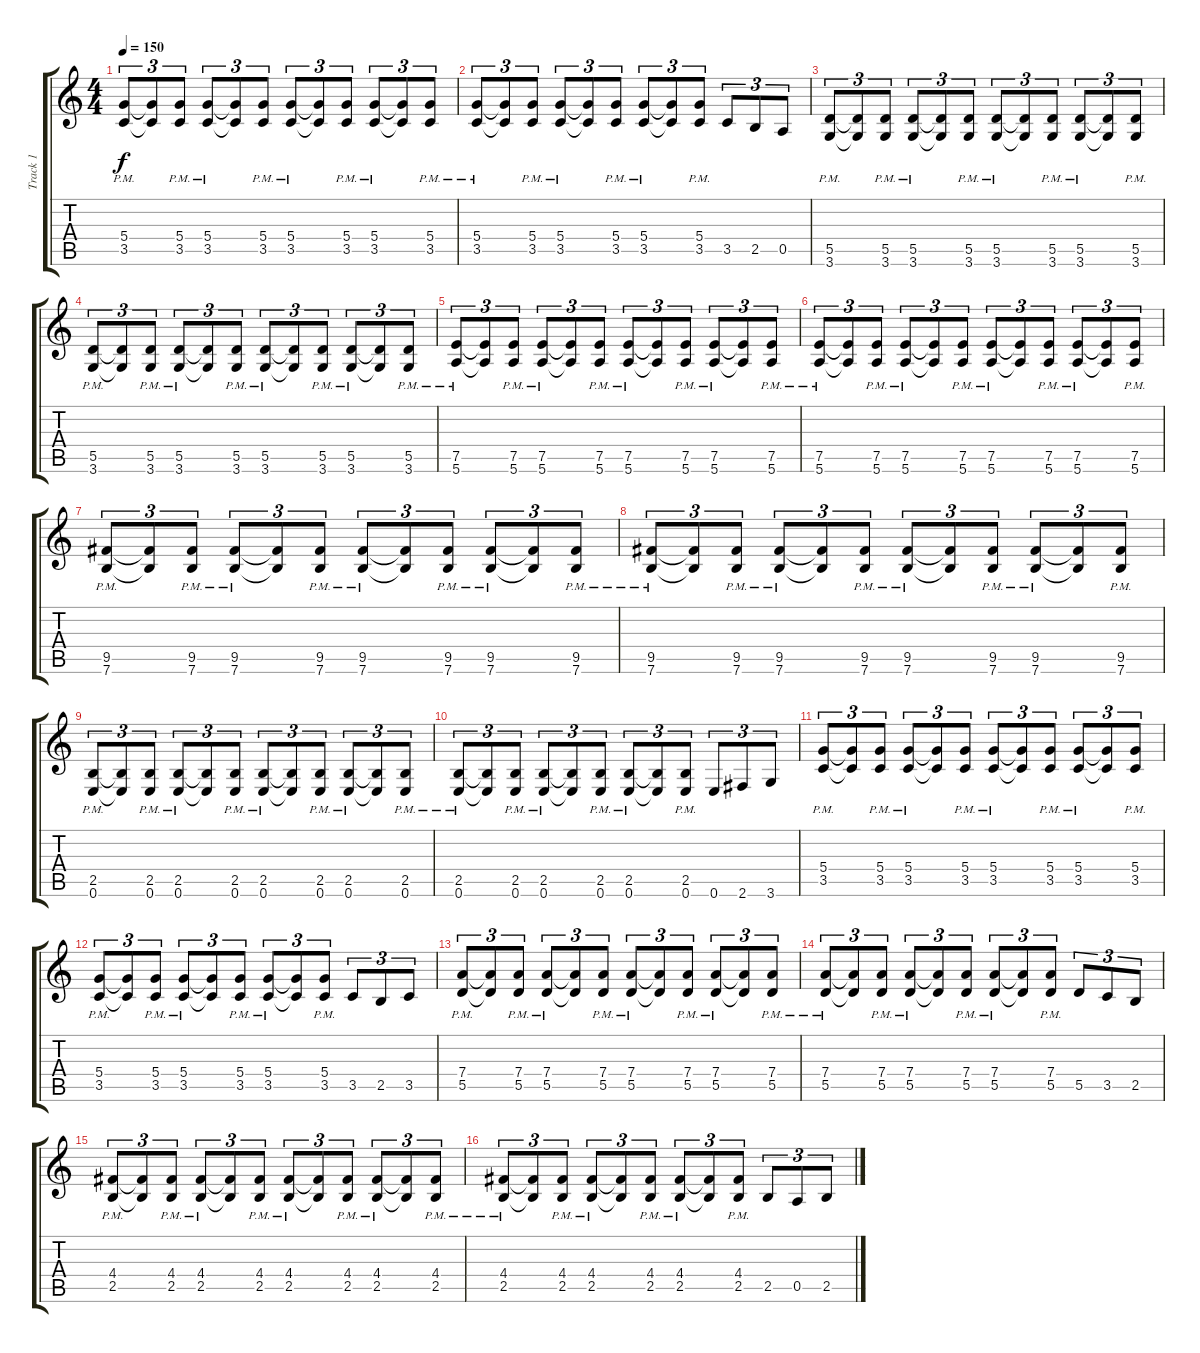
\track ("Track 1" "Track 1") {instrument distortionguitar}
\staff {score tabs}
\tuning (E4 B3 G3 D3 A2 E2) {hide}
\ts (4 4)
\tempo 150
\clef g2
\ks c
(5.4{pm} 3.5{pm}).8{tu (3 2) dy f} (5.4{t} 3.5{t}).8{tu (3 2)} (5.4{pm} 3.5{pm}).8{tu (3 2)} (5.4{pm} 3.5{pm}).8{tu (3 2)} (5.4{t} 3.5{t}).8{tu (3 2)} (5.4{pm} 3.5{pm}).8{tu (3 2)} (5.4{pm} 3.5{pm}).8{tu (3 2)} (5.4{t} 3.5{t}).8{tu (3 2)} (5.4{pm} 3.5{pm}).8{tu (3 2)} (5.4{pm} 3.5{pm}).8{tu (3 2)} (5.4{t} 3.5{t}).8{tu (3 2)} (5.4{pm} 3.5{pm}).8{tu (3 2)} |
(5.4{pm} 3.5{pm}).8{tu (3 2)} (5.4{t} 3.5{t}).8{tu (3 2)} (5.4{pm} 3.5{pm}).8{tu (3 2)} (5.4{pm} 3.5{pm}).8{tu (3 2)} (5.4{t} 3.5{t}).8{tu (3 2)} (5.4{pm} 3.5{pm}).8{tu (3 2)} (5.4{pm} 3.5{pm}).8{tu (3 2)} (5.4{t} 3.5{t}).8{tu (3 2)} (5.4{pm} 3.5{pm}).8{tu (3 2)} 3.5.8{tu (3 2)} 2.5.8{tu (3 2)} 0.5.8{tu (3 2)} |
(5.5{pm} 3.6{pm}).8{tu (3 2)} (5.5{t} 3.6{t}).8{tu (3 2)} (5.5{pm} 3.6{pm}).8{tu (3 2)} (5.5{pm} 3.6{pm}).8{tu (3 2)} (5.5{t} 3.6{t}).8{tu (3 2)} (5.5{pm} 3.6{pm}).8{tu (3 2)} (5.5{pm} 3.6{pm}).8{tu (3 2)} (5.5{t} 3.6{t}).8{tu (3 2)} (5.5{pm} 3.6{pm}).8{tu (3 2)} (5.5{pm} 3.6{pm}).8{tu (3 2)} (5.5{t} 3.6{t}).8{tu (3 2)} (5.5{pm} 3.6{pm}).8{tu (3 2)} |
(5.5{pm} 3.6{pm}).8{tu (3 2)} (5.5{t} 3.6{t}).8{tu (3 2)} (5.5{pm} 3.6{pm}).8{tu (3 2)} (5.5{pm} 3.6{pm}).8{tu (3 2)} (5.5{t} 3.6{t}).8{tu (3 2)} (5.5{pm} 3.6{pm}).8{tu (3 2)} (5.5{pm} 3.6{pm}).8{tu (3 2)} (5.5{t} 3.6{t}).8{tu (3 2)} (5.5{pm} 3.6{pm}).8{tu (3 2)} (5.5{pm} 3.6{pm}).8{tu (3 2)} (5.5{t} 3.6{t}).8{tu (3 2)} (5.5{pm} 3.6{pm}).8{tu (3 2)} |
(7.5{pm} 5.6{pm}).8{tu (3 2)} (7.5{t} 5.6{t}).8{tu (3 2)} (7.5{pm} 5.6{pm}).8{tu (3 2)} (7.5{pm} 5.6{pm}).8{tu (3 2)} (7.5{t} 5.6{t}).8{tu (3 2)} (7.5{pm} 5.6{pm}).8{tu (3 2)} (7.5{pm} 5.6{pm}).8{tu (3 2)} (7.5{t} 5.6{t}).8{tu (3 2)} (7.5{pm} 5.6{pm}).8{tu (3 2)} (7.5{pm} 5.6{pm}).8{tu (3 2)} (7.5{t} 5.6{t}).8{tu (3 2)} (7.5{pm} 5.6{pm}).8{tu (3 2)} |
(7.5{pm} 5.6{pm}).8{tu (3 2)} (7.5{t} 5.6{t}).8{tu (3 2)} (7.5{pm} 5.6{pm}).8{tu (3 2)} (7.5{pm} 5.6{pm}).8{tu (3 2)} (7.5{t} 5.6{t}).8{tu (3 2)} (7.5{pm} 5.6{pm}).8{tu (3 2)} (7.5{pm} 5.6{pm}).8{tu (3 2)} (7.5{t} 5.6{t}).8{tu (3 2)} (7.5{pm} 5.6{pm}).8{tu (3 2)} (7.5{pm} 5.6{pm}).8{tu (3 2)} (7.5{t} 5.6{t}).8{tu (3 2)} (7.5{pm} 5.6{pm}).8{tu (3 2)} |
(9.5{pm} 7.6{pm}).8{tu (3 2)} (9.5{t} 7.6{t}).8{tu (3 2)} (9.5{pm} 7.6{pm}).8{tu (3 2)} (9.5{pm} 7.6{pm}).8{tu (3 2)} (9.5{t} 7.6{t}).8{tu (3 2)} (9.5{pm} 7.6{pm}).8{tu (3 2)} (9.5{pm} 7.6{pm}).8{tu (3 2)} (9.5{t} 7.6{t}).8{tu (3 2)} (9.5{pm} 7.6{pm}).8{tu (3 2)} (9.5{pm} 7.6{pm}).8{tu (3 2)} (9.5{t} 7.6{t}).8{tu (3 2)} (9.5{pm} 7.6{pm}).8{tu (3 2)} |
(9.5{pm} 7.6{pm}).8{tu (3 2)} (9.5{t} 7.6{t}).8{tu (3 2)} (9.5{pm} 7.6{pm}).8{tu (3 2)} (9.5{pm} 7.6{pm}).8{tu (3 2)} (9.5{t} 7.6{t}).8{tu (3 2)} (9.5{pm} 7.6{pm}).8{tu (3 2)} (9.5{pm} 7.6{pm}).8{tu (3 2)} (9.5{t} 7.6{t}).8{tu (3 2)} (9.5{pm} 7.6{pm}).8{tu (3 2)} (9.5{pm} 7.6{pm}).8{tu (3 2)} (9.5{t} 7.6{t}).8{tu (3 2)} (9.5{pm} 7.6{pm}).8{tu (3 2)} |
(2.5{pm} 0.6{pm}).8{tu (3 2)} (2.5{t} 0.6{t}).8{tu (3 2)} (2.5{pm} 0.6{pm}).8{tu (3 2)} (2.5{pm} 0.6{pm}).8{tu (3 2)} (2.5{t} 0.6{t}).8{tu (3 2)} (2.5{pm} 0.6{pm}).8{tu (3 2)} (2.5{pm} 0.6{pm}).8{tu (3 2)} (2.5{t} 0.6{t}).8{tu (3 2)} (2.5{pm} 0.6{pm}).8{tu (3 2)} (2.5{pm} 0.6{pm}).8{tu (3 2)} (2.5{t} 0.6{t}).8{tu (3 2)} (2.5{pm} 0.6{pm}).8{tu (3 2)} |
(2.5{pm} 0.6{pm}).8{tu (3 2)} (2.5{t} 0.6{t}).8{tu (3 2)} (2.5{pm} 0.6{pm}).8{tu (3 2)} (2.5{pm} 0.6{pm}).8{tu (3 2)} (2.5{t} 0.6{t}).8{tu (3 2)} (2.5{pm} 0.6{pm}).8{tu (3 2)} (2.5{pm} 0.6{pm}).8{tu (3 2)} (2.5{t} 0.6{t}).8{tu (3 2)} (2.5{pm} 0.6{pm}).8{tu (3 2)} 0.6.8{tu (3 2)} 2.6.8{tu (3 2)} 3.6.8{tu (3 2)} |
(5.4{pm} 3.5{pm}).8{tu (3 2)} (5.4{t} 3.5{t}).8{tu (3 2)} (5.4{pm} 3.5{pm}).8{tu (3 2)} (5.4{pm} 3.5{pm}).8{tu (3 2)} (5.4{t} 3.5{t}).8{tu (3 2)} (5.4{pm} 3.5{pm}).8{tu (3 2)} (5.4{pm} 3.5{pm}).8{tu (3 2)} (5.4{t} 3.5{t}).8{tu (3 2)} (5.4{pm} 3.5{pm}).8{tu (3 2)} (5.4{pm} 3.5{pm}).8{tu (3 2)} (5.4{t} 3.5{t}).8{tu (3 2)} (5.4{pm} 3.5{pm}).8{tu (3 2)} |
(5.4{pm} 3.5{pm}).8{tu (3 2)} (5.4{t} 3.5{t}).8{tu (3 2)} (5.4{pm} 3.5{pm}).8{tu (3 2)} (5.4{pm} 3.5{pm}).8{tu (3 2)} (5.4{t} 3.5{t}).8{tu (3 2)} (5.4{pm} 3.5{pm}).8{tu (3 2)} (5.4{pm} 3.5{pm}).8{tu (3 2)} (5.4{t} 3.5{t}).8{tu (3 2)} (5.4{pm} 3.5{pm}).8{tu (3 2)} 3.5.8{tu (3 2)} 2.5.8{tu (3 2)} 3.5.8{tu (3 2)} |
(7.4{pm} 5.5{pm}).8{tu (3 2)} (7.4{t} 5.5{t}).8{tu (3 2)} (7.4{pm} 5.5{pm}).8{tu (3 2)} (7.4{pm} 5.5{pm}).8{tu (3 2)} (7.4{t} 5.5{t}).8{tu (3 2)} (7.4{pm} 5.5{pm}).8{tu (3 2)} (7.4{pm} 5.5{pm}).8{tu (3 2)} (7.4{t} 5.5{t}).8{tu (3 2)} (7.4{pm} 5.5{pm}).8{tu (3 2)} (7.4{pm} 5.5{pm}).8{tu (3 2)} (7.4{t} 5.5{t}).8{tu (3 2)} (7.4{pm} 5.5{pm}).8{tu (3 2)} |
(7.4{pm} 5.5{pm}).8{tu (3 2)} (7.4{t} 5.5{t}).8{tu (3 2)} (7.4{pm} 5.5{pm}).8{tu (3 2)} (7.4{pm} 5.5{pm}).8{tu (3 2)} (7.4{t} 5.5{t}).8{tu (3 2)} (7.4{pm} 5.5{pm}).8{tu (3 2)} (7.4{pm} 5.5{pm}).8{tu (3 2)} (7.4{t} 5.5{t}).8{tu (3 2)} (7.4{pm} 5.5{pm}).8{tu (3 2)} 5.5.8{tu (3 2)} 3.5.8{tu (3 2)} 2.5.8{tu (3 2)} |
(4.4{pm} 2.5{pm}).8{tu (3 2)} (4.4{t} 2.5{t}).8{tu (3 2)} (4.4{pm} 2.5{pm}).8{tu (3 2)} (4.4{pm} 2.5{pm}).8{tu (3 2)} (4.4{t} 2.5{t}).8{tu (3 2)} (4.4{pm} 2.5{pm}).8{tu (3 2)} (4.4{pm} 2.5{pm}).8{tu (3 2)} (4.4{t} 2.5{t}).8{tu (3 2)} (4.4{pm} 2.5{pm}).8{tu (3 2)} (4.4{pm} 2.5{pm}).8{tu (3 2)} (4.4{t} 2.5{t}).8{tu (3 2)} (4.4{pm} 2.5{pm}).8{tu (3 2)} |
(4.4{pm} 2.5{pm}).8{tu (3 2)} (4.4{t} 2.5{t}).8{tu (3 2)} (4.4{pm} 2.5{pm}).8{tu (3 2)} (4.4{pm} 2.5{pm}).8{tu (3 2)} (4.4{t} 2.5{t}).8{tu (3 2)} (4.4{pm} 2.5{pm}).8{tu (3 2)} (4.4{pm} 2.5{pm}).8{tu (3 2)} (4.4{t} 2.5{t}).8{tu (3 2)} (4.4{pm} 2.5{pm}).8{tu (3 2)} 2.5.8{tu (3 2)} 0.5.8{tu (3 2)} 2.5.8{tu (3 2)}
